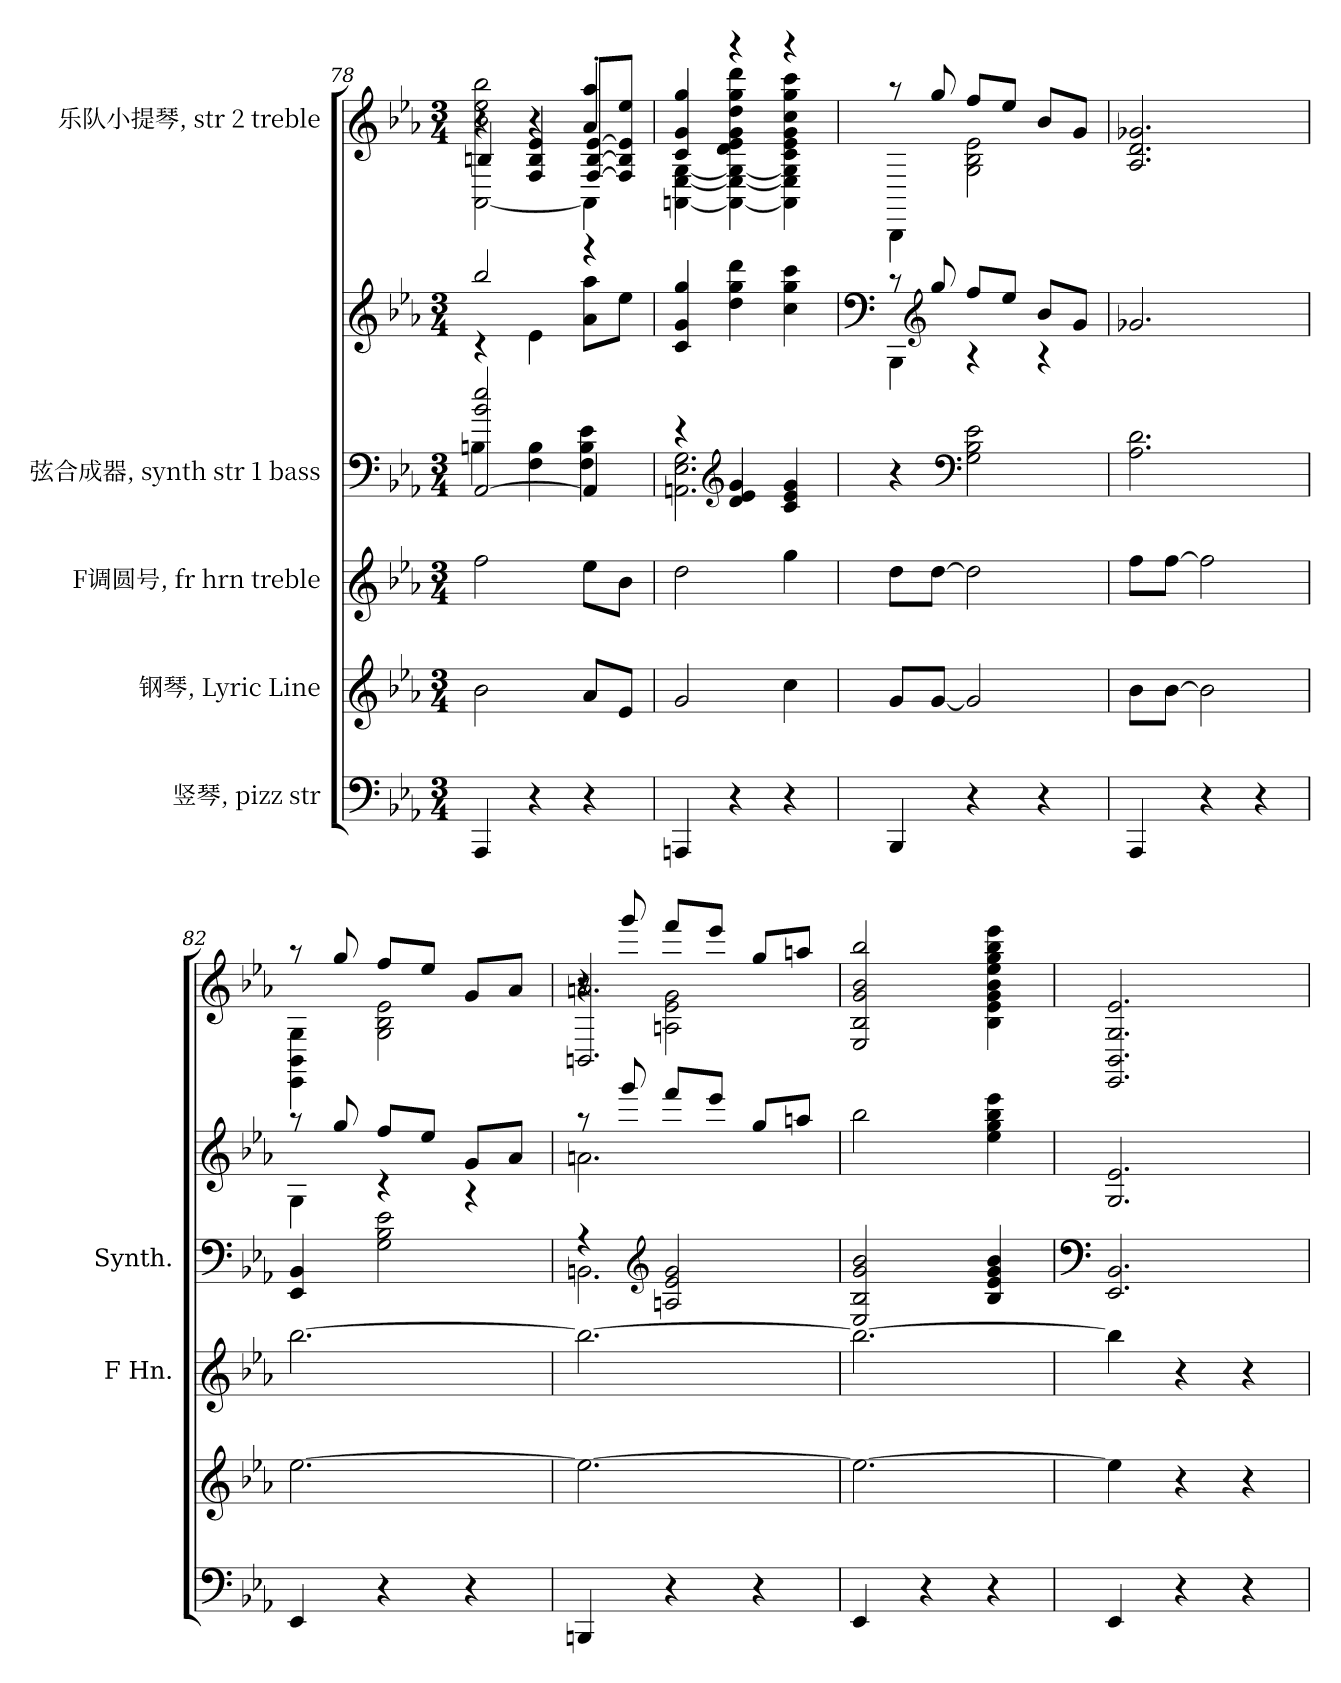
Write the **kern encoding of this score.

**kern	**kern	**kern	**kern	**kern	**kern
*part5	*part4	*part3	*part2	*part2	*part1
*staff6	*staff5	*staff4	*staff3	*staff2	*staff1
*I"竖琴, pizz str	*I"钢琴, Lyric Line	*I"F调圆号, fr hrn treble	*I"弦合成器, synth str 1 bass	*	*I"乐队小提琴, str 2 treble
*	*	*I'F Hn.	*I'Synth.	*	*
*clefF4	*clefG2	*clefG2	*clefF4	*clefG2	*clefG2
*	*	*ITrd4c7	*	*	*
*k[b-e-a-]	*k[b-e-a-]	*k[b-e-a-d-]	*k[b-e-a-]	*k[b-e-a-]	*k[b-e-a-]
*M3/4	*M3/4	*M3/4	*M3/4	*M3/4	*M3/4
=78	=78	=78	=78	=78	=78
*	*	*	*^	*^	*^
*	*	*	*	*	*	*	*	*^
4AAA-/	2b-\	2b-\	[2AA-/ 2b-/ 2ee-/	4Bn\	2bb-/	4r	4r	[2AA-\ 2b-\ 2ee-\ 2bb-\	4Bn/
4r	.	.	.	4F\ 4B\	.	4e-\	4r	.	4F/ 4B/ 4e-/
4r	8a-/L	8a-\L	4AA-/]	4F\ 4B\ 4e-\	4r	8a-\ 8aa-\L	4a-/' 4aa-/'	4AA-\]	[8F/ [8B/ [8e-/L
.	8e-/J	8e-\J	.	.	.	8ee-\J	.	.	8F/] 8B/] 8e-/] 8ee-/J
*	*	*	*	*	*v	*v	*	*	*
*	*	*	*	*	*	*	*v	*v
=79	=79	=79	=79	=79	=79	=79	=79
4AAAn/	2g/	2g\	4r	2.AAn\ 2.E-\ 2.G\	4c/ 4g/ 4gg/	4c/ 4g/ 4gg/	[4AAn\ [4E-\ [4G\
*	*	*	*clefG2	*	*	*	*
4r	.	.	4d/ 4e-/ 4g/	.	4dd\ 4gg\ 4ddd\	4r	4AA\_ 4E-\_ 4G\_ 4d\ 4e-\ 4g\ 4dd\ 4gg\ 4ddd\
4r	4cc\	4cc\	4c/ 4e-/ 4g/	.	4cc\ 4gg\ 4ccc\	4r	4AA\] 4E-\] 4G\] 4c\ 4e-\ 4g\ 4cc\ 4gg\ 4ccc\
*	*	*	*v	*v	*	*	*
=80	=80	=80	=80	=80	=80	=80
*	*	*	*	*clefF4	*	*
*	*	*	*	*	*MM105	*
*	*	*	*	*^	*	*
4BBB-/	8g/L	8g\L	4r	8r	4BBB-\	8r	4BBB-\
*	*	*	*	*clefG2	*	*	*
.	[8g/J	[8g\J	.	8gg/	.	8gg/	.
*	*	*	*clefF4	*	*	*	*
4r	2g/]	2g\]	2G\ 2B-\ 2e-\	8ff/L	4r	8ff/L	2G\ 2B-\ 2e-\
.	.	.	.	8ee-/J	.	8ee-/J	.
4r	.	.	.	8b-/L	4r	8b-/L	.
.	.	.	.	8g/J	.	8g/J	.
*	*	*	*	*v	*v	*	*
*	*	*	*	*	*v	*v
!!LO:PB:g=z
=81	=81	=81	=81	=81	=81
4AAA-/	8b-\L	8b-\L	2.A-\ 2.d\	2.g-X/	2.A-/ 2.d/ 2.g-X/
.	[8b-\J	[8b-\J	.	.	.
4r	2b-\]	2b-\]	.	.	.
4r	.	.	.	.	.
=82	=82	=82	=82	=82	=82
*	*	*	*	*^	*^
4EE-/	[2.ee-\	[2.ee-\	4EE-/ 4BB-/	8r	4G\	8r	4EE-\ 4BB-\ 4G\
.	.	.	.	8gg/	.	8gg/	.
4r	.	.	2G\ 2B-\ 2e-\	8ff/L	4r	8ff/L	2G\ 2B-\ 2e-\
.	.	.	.	8ee-/J	.	8ee-/J	.
4r	.	.	.	8g/L	4r	8g/L	.
.	.	.	.	8a-/J	.	8a-/J	.
=83	=83	=83	=83	=83	=83	=83	=83
*	*	*	*^	*	*	*	*^
4BBBn/	2.ee-\_	2.ee-\_	4r	2.BBn\	8r	2.an\	8r	4r	2.BBn/ 2.an/
.	.	.	.	.	8ggg/	.	8ggg/	.	.
*	*	*	*clefG2	*	*	*	*	*	*
4r	.	.	2An/ 2e-/ 2g/	.	8fff/L	.	8fff/L	2An\ 2e-\ 2g\	.
.	.	.	.	.	8eee-/J	.	8eee-/J	.	.
4r	.	.	.	.	8gg/L	.	8gg/L	.	.
.	.	.	.	.	8aan/J	.	8aan/J	.	.
*	*	*	*v	*v	*	*	*v	*v	*v
*	*	*	*	*v	*v	*
=84	=84	=84	=84	=84	=84
4EE-/	2.ee-\_	2.ee-\_	2E-/ 2B-/ 2g/ 2b-/	2bb-\	2E-/ 2B-/ 2g/ 2b-/ 2bb-/
4r	.	.	.	.	.
*	*	*	*	*	*MM50
4r	.	.	4B-/ 4e-/ 4g/ 4b-/	4ee-\ 4gg\ 4bb-\ 4eee-\	4B-\ 4e-\ 4g\ 4b-\ 4ee-\ 4gg\ 4bb-\ 4eee-\
=85	=85	=85	=85	=85	=85
*	*	*	*clefF4	*	*
4EE-/	4ee-\]	4ee-\]	2.EE-/ 2.BB-/	2.G/ 2.e-/	2.EE-/ 2.BB-/ 2.G/ 2.e-/
4r	4r	4r	.	.	.
4r	4r	4r	.	.	.
=	=	=	=	=	=
*-	*-	*-	*-	*-	*-
